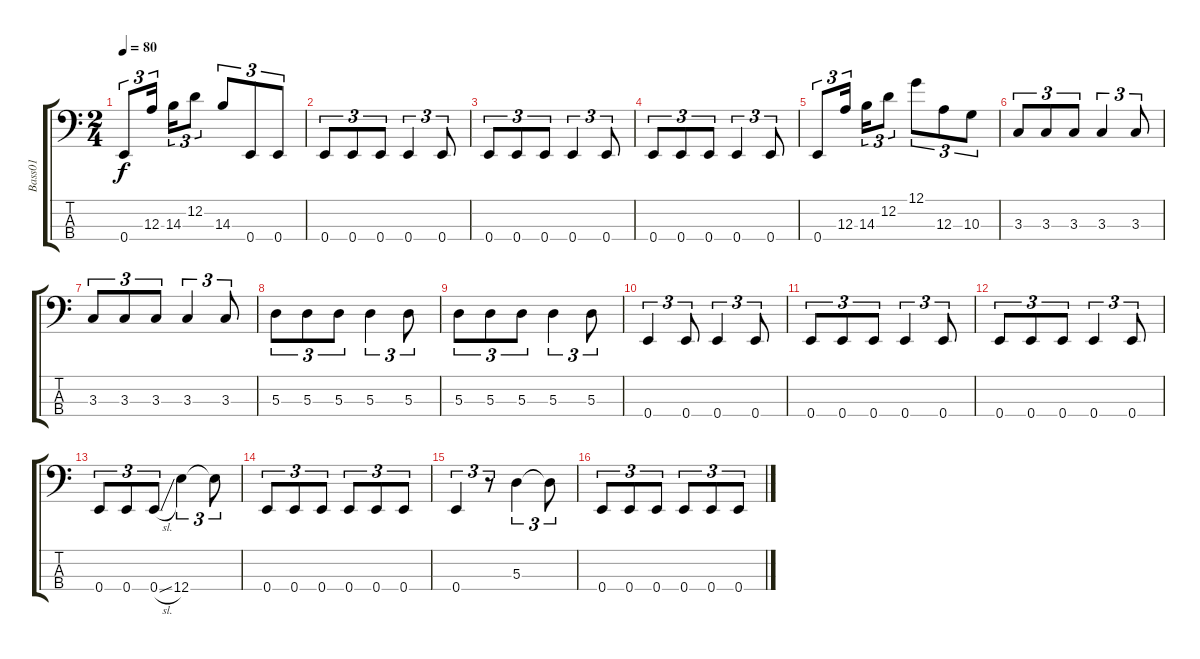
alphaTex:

\track ("Bass01" "Bass01") {instrument electricbassfinger}
\staff {score tabs}
\tuning (G2 D2 A1 E1) {hide}
\ts (2 4)
\tempo 80
\clef f4
\ks c
0.4.8{tu (3 2) dy f} 12.3.16{tu (3 2) beam splitsecondary} 14.3.16{tu (3 2)} 12.2.8{tu (3 2)} 14.3.8{tu (3 2)} 0.4.8{tu (3 2)} 0.4.8{tu (3 2)} |
0.4.8{tu (3 2)} 0.4.8{tu (3 2)} 0.4.8{tu (3 2)} 0.4.4{tu (3 2)} 0.4.8{tu (3 2)} |
0.4.8{tu (3 2)} 0.4.8{tu (3 2)} 0.4.8{tu (3 2)} 0.4.4{tu (3 2)} 0.4.8{tu (3 2)} |
0.4.8{tu (3 2)} 0.4.8{tu (3 2)} 0.4.8{tu (3 2)} 0.4.4{tu (3 2)} 0.4.8{tu (3 2)} |
0.4.8{tu (3 2)} 12.3.16{tu (3 2) beam splitsecondary} 14.3.16{tu (3 2)} 12.2.8{tu (3 2)} 12.1.8{tu (3 2)} 12.3.8{tu (3 2)} 10.3.8{tu (3 2)} |
3.3.8{tu (3 2)} 3.3.8{tu (3 2)} 3.3.8{tu (3 2)} 3.3.4{tu (3 2)} 3.3.8{tu (3 2)} |
3.3.8{tu (3 2)} 3.3.8{tu (3 2)} 3.3.8{tu (3 2)} 3.3.4{tu (3 2)} 3.3.8{tu (3 2)} |
5.3.8{tu (3 2)} 5.3.8{tu (3 2)} 5.3.8{tu (3 2)} 5.3.4{tu (3 2)} 5.3.8{tu (3 2)} |
5.3.8{tu (3 2)} 5.3.8{tu (3 2)} 5.3.8{tu (3 2)} 5.3.4{tu (3 2)} 5.3.8{tu (3 2)} |
0.4.4{tu (3 2)} 0.4.8{tu (3 2)} 0.4.4{tu (3 2)} 0.4.8{tu (3 2)} |
0.4.8{tu (3 2)} 0.4.8{tu (3 2)} 0.4.8{tu (3 2)} 0.4.4{tu (3 2)} 0.4.8{tu (3 2)} |
0.4.8{tu (3 2)} 0.4.8{tu (3 2)} 0.4.8{tu (3 2)} 0.4.4{tu (3 2)} 0.4.8{tu (3 2)} |
0.4.8{tu (3 2)} 0.4.8{tu (3 2)} 0.4{sl}.8{tu (3 2)} 12.4.4{tu (3 2)} 12.4{t}.8{tu (3 2)} |
0.4.8{tu (3 2)} 0.4.8{tu (3 2)} 0.4.8{tu (3 2)} 0.4.8{tu (3 2)} 0.4.8{tu (3 2)} 0.4.8{tu (3 2)} |
0.4.4{tu (3 2)} r.8{tu (3 2)} 5.3.4{tu (3 2)} 5.3{t}.8{tu (3 2)} |
0.4.8{tu (3 2)} 0.4.8{tu (3 2)} 0.4.8{tu (3 2)} 0.4.8{tu (3 2)} 0.4.8{tu (3 2)} 0.4.8{tu (3 2)}
